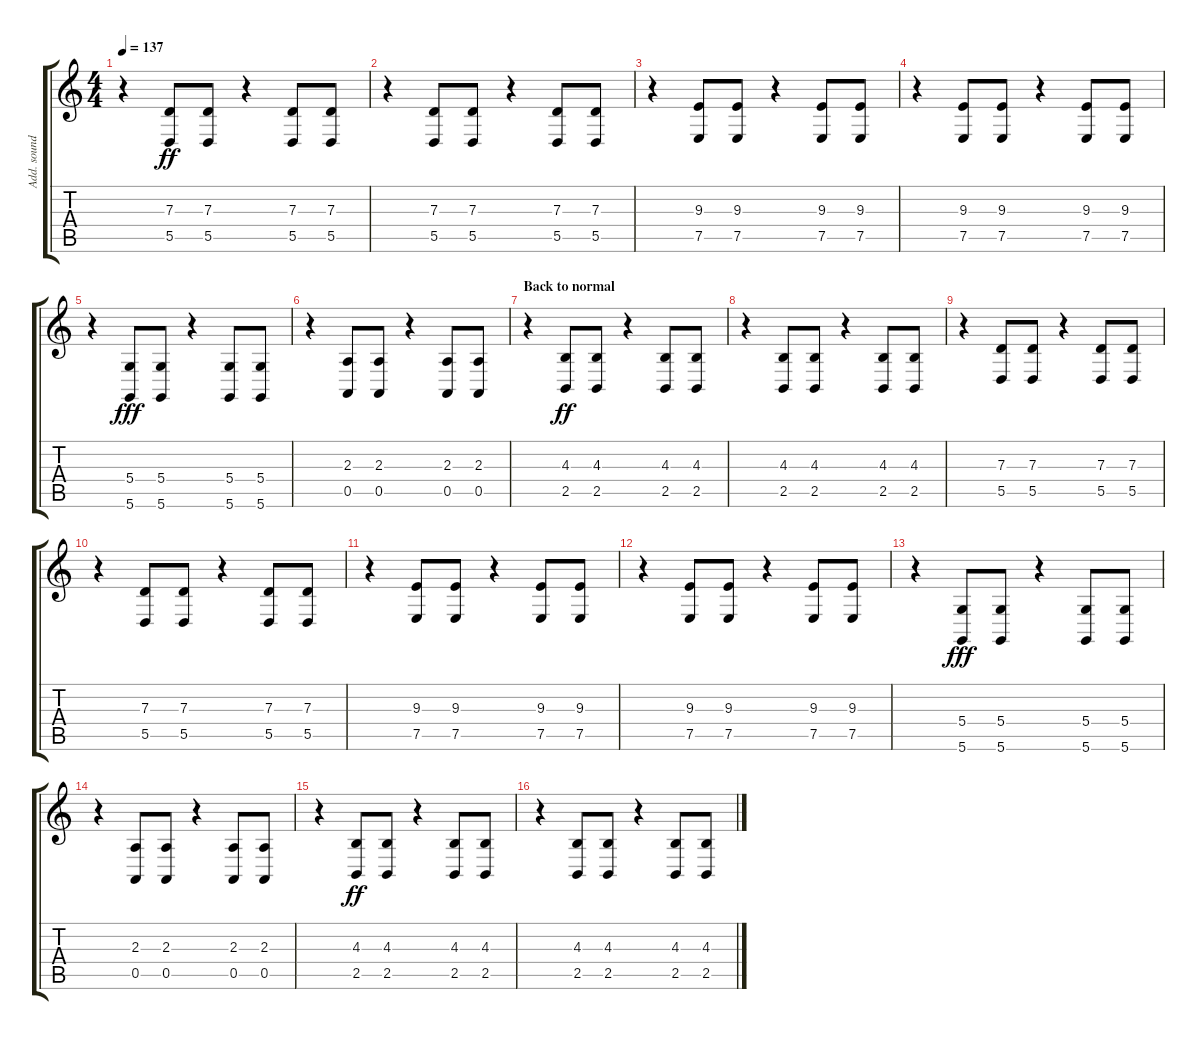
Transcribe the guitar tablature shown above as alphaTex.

\track ("Add. sounds" "Add. sound") {instrument lead6voice}
\staff {score tabs}
\tuning (E4 B3 G3 D3 A2 D2) {hide}
\ts (4 4)
\tempo 137
\clef g2
\ks c
r.4{dy ff} (7.3 5.5).8 (7.3 5.5).8 r.4 (7.3 5.5).8 (7.3 5.5).8 |
r.4 (7.3 5.5).8 (7.3 5.5).8 r.4 (7.3 5.5).8 (7.3 5.5).8 |
r.4 (9.3 7.5).8 (9.3 7.5).8 r.4 (9.3 7.5).8 (9.3 7.5).8 |
r.4 (9.3 7.5).8 (9.3 7.5).8 r.4 (9.3 7.5).8 (9.3 7.5).8 |
r.4 (5.4 5.6).8{dy fff} (5.4 5.6).8 r.4 (5.4 5.6).8 (5.4 5.6).8 |
r.4 (2.3 0.5).8 (2.3 0.5).8 r.4 (2.3 0.5).8 (2.3 0.5).8 |
\section ("" "Back to normal")
r.4{volume 12 instrument lead8bassandlead} (4.3 2.5).8{dy ff} (4.3 2.5).8 r.4 (4.3 2.5).8 (4.3 2.5).8 |
r.4 (4.3 2.5).8 (4.3 2.5).8 r.4 (4.3 2.5).8 (4.3 2.5).8 |
r.4 (7.3 5.5).8 (7.3 5.5).8 r.4 (7.3 5.5).8 (7.3 5.5).8 |
r.4 (7.3 5.5).8 (7.3 5.5).8 r.4 (7.3 5.5).8 (7.3 5.5).8 |
r.4 (9.3 7.5).8 (9.3 7.5).8 r.4 (9.3 7.5).8 (9.3 7.5).8 |
r.4 (9.3 7.5).8 (9.3 7.5).8 r.4 (9.3 7.5).8 (9.3 7.5).8 |
r.4 (5.4 5.6).8{dy fff} (5.4 5.6).8 r.4 (5.4 5.6).8 (5.4 5.6).8 |
r.4 (2.3 0.5).8 (2.3 0.5).8 r.4 (2.3 0.5).8 (2.3 0.5).8 |
r.4{volume 12 instrument lead8bassandlead} (4.3 2.5).8{dy ff} (4.3 2.5).8 r.4 (4.3 2.5).8 (4.3 2.5).8 |
r.4 (4.3 2.5).8 (4.3 2.5).8 r.4 (4.3 2.5).8 (4.3 2.5).8
